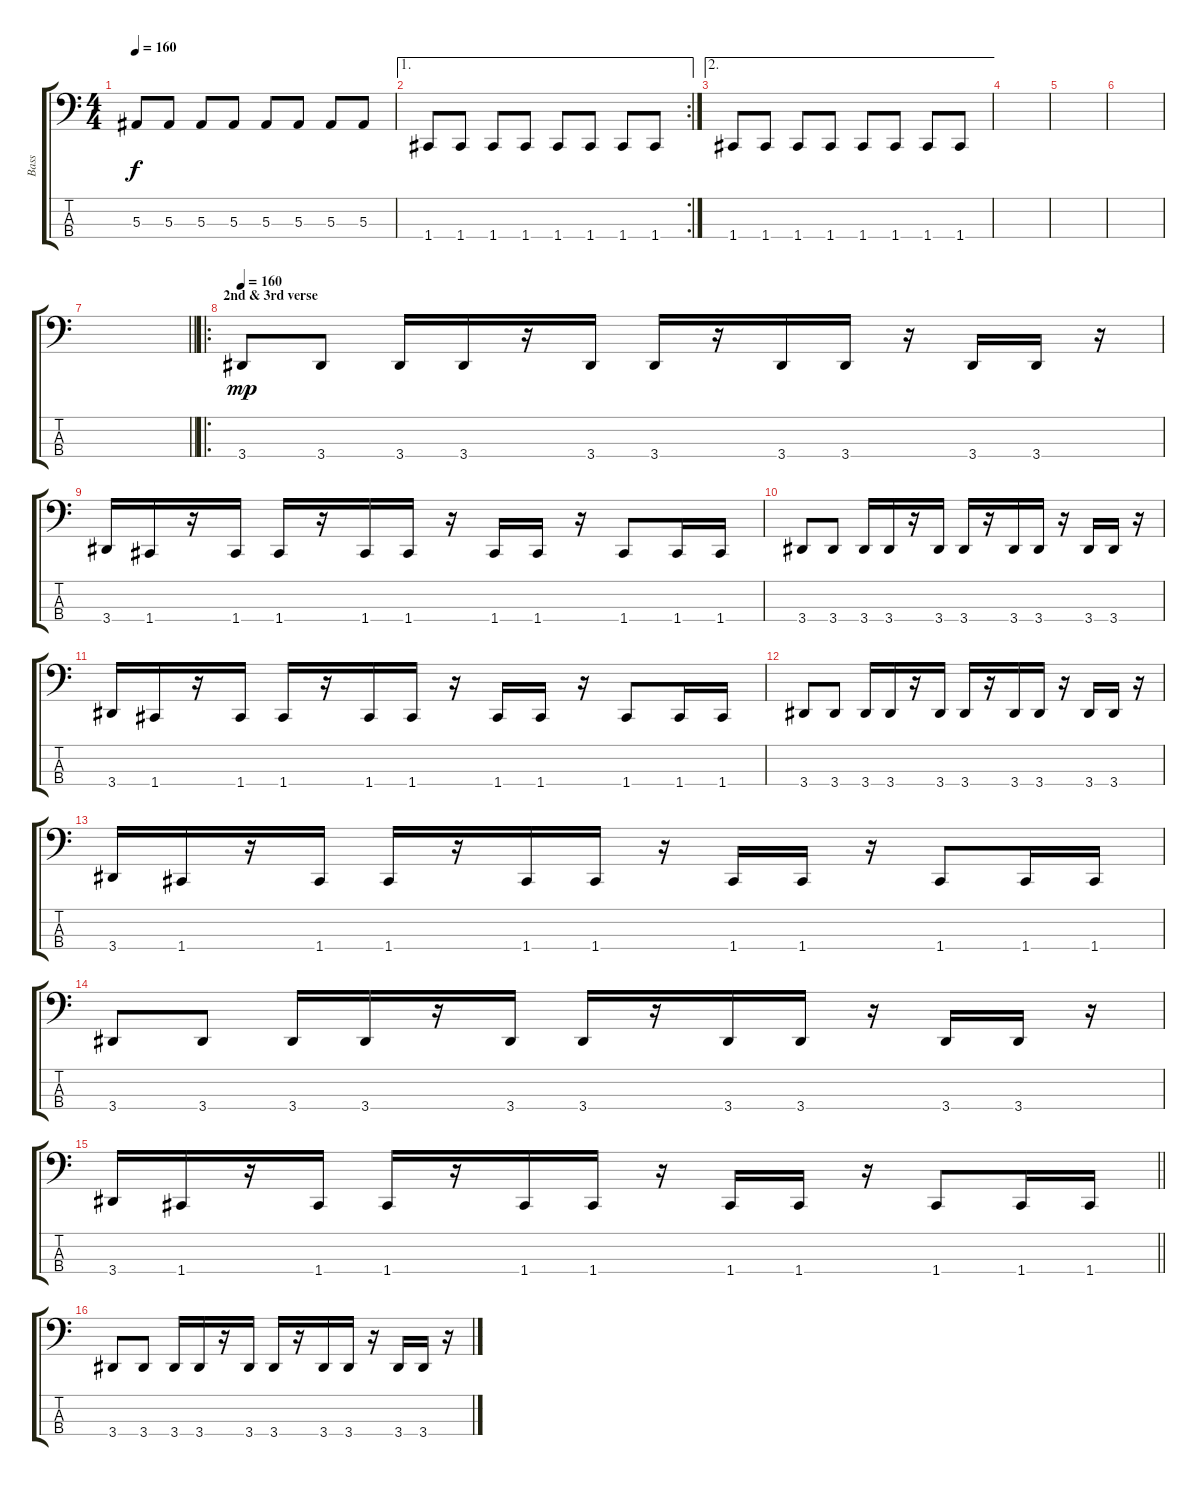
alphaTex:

\track ("Bass" "Bass") {instrument electricbassfinger}
\staff {score tabs}
\tuning (Eb2 Bb1 F1 C1) {hide}
\ts (4 4)
\tempo 160
\clef f4
\ks c
5.3.8{dy f} 5.3.8 5.3.8 5.3.8 5.3.8 5.3.8 5.3.8 5.3.8 |
\ae 1
\rc 2
1.4.8 1.4.8 1.4.8 1.4.8 1.4.8 1.4.8 1.4.8 1.4.8 |
\ae 2
1.4.8 1.4.8 1.4.8 1.4.8 1.4.8 1.4.8 1.4.8 1.4.8 |
|
|
|
\barLineRight lightlight
|
\ro
\section ("" "2nd & 3rd verse")
\tempo 160
3.4.8{dy mp} 3.4.8 3.4.16 3.4.16 r.16 3.4.16 3.4.16 r.16 3.4.16 3.4.16 r.16 3.4.16 3.4.16 r.16 |
3.4.16 1.4.16 r.16 1.4.16 1.4.16 r.16 1.4.16 1.4.16 r.16 1.4.16 1.4.16 r.16 1.4.8 1.4.16 1.4.16 |
3.4.8 3.4.8 3.4.16 3.4.16 r.16 3.4.16 3.4.16 r.16 3.4.16 3.4.16 r.16 3.4.16 3.4.16 r.16 |
3.4.16 1.4.16 r.16 1.4.16 1.4.16 r.16 1.4.16 1.4.16 r.16 1.4.16 1.4.16 r.16 1.4.8 1.4.16 1.4.16 |
3.4.8 3.4.8 3.4.16 3.4.16 r.16 3.4.16 3.4.16 r.16 3.4.16 3.4.16 r.16 3.4.16 3.4.16 r.16 |
3.4.16 1.4.16 r.16 1.4.16 1.4.16 r.16 1.4.16 1.4.16 r.16 1.4.16 1.4.16 r.16 1.4.8 1.4.16 1.4.16 |
3.4.8 3.4.8 3.4.16 3.4.16 r.16 3.4.16 3.4.16 r.16 3.4.16 3.4.16 r.16 3.4.16 3.4.16 r.16 |
\barLineRight lightlight
3.4.16 1.4.16 r.16 1.4.16 1.4.16 r.16 1.4.16 1.4.16 r.16 1.4.16 1.4.16 r.16 1.4.8 1.4.16 1.4.16 |
\section ("" "")
3.4.8 3.4.8 3.4.16 3.4.16 r.16 3.4.16 3.4.16 r.16 3.4.16 3.4.16 r.16 3.4.16 3.4.16 r.16
